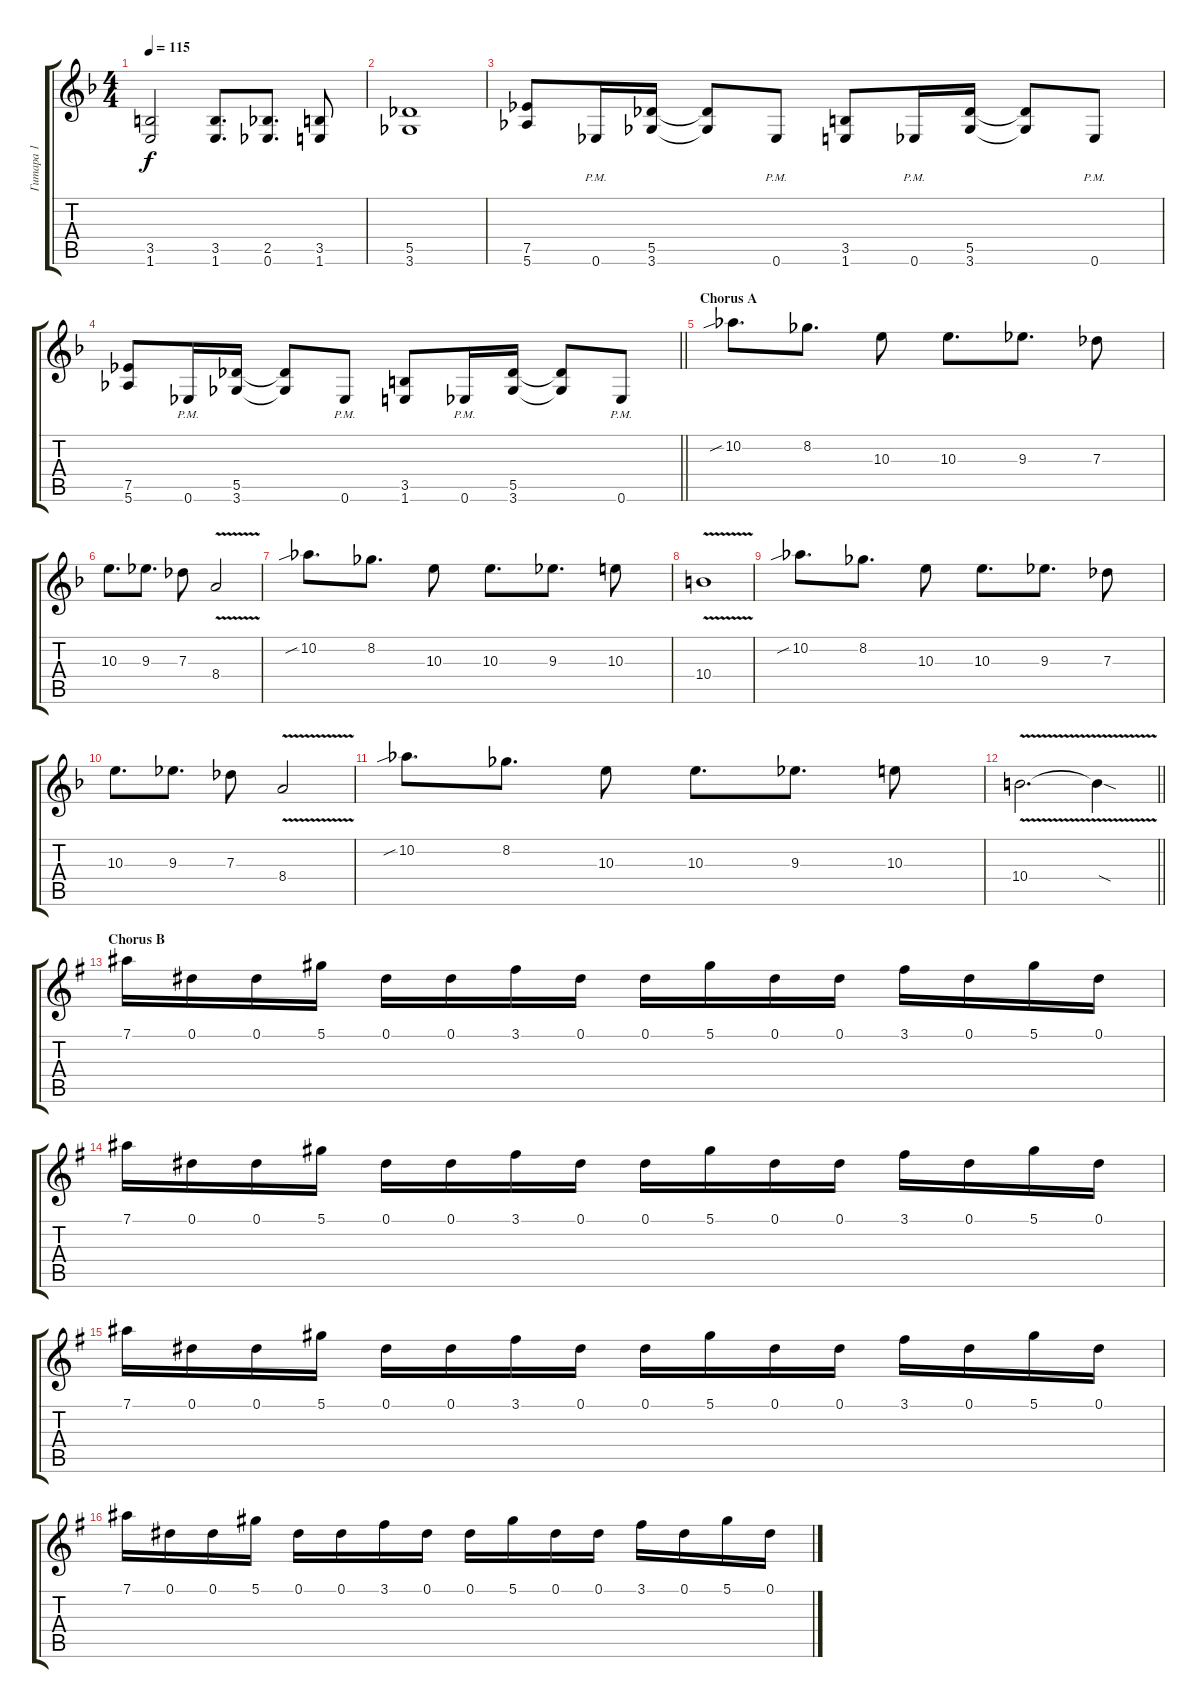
\track ("Гитара 1" "Гитара 1") {instrument distortionguitar}
\staff {score tabs}
\tuning (Eb4 Bb3 Gb3 Db3 Ab2 Eb2) {hide}
\ts (4 4)
\tempo 115
\clef g2
\ks dminor
(3.5 1.6).2{dy f} (3.5 1.6).8{d} (2.5 0.6).8{d} (3.5 1.6).8 |
(5.5 3.6).1 |
(7.5 5.6).8 0.6{pm}.16 (5.5 3.6).16 (5.5{t} 3.6{t}).8 0.6{pm}.8 (3.5 1.6).8 0.6{pm}.16 (5.5 3.6).16 (5.5{t} 3.6{t}).8 0.6{pm}.8 |
\barLineRight lightlight
(7.5 5.6).8 0.6{pm}.16 (5.5 3.6).16 (5.5{t} 3.6{t}).8 0.6{pm}.8 (3.5 1.6).8 0.6{pm}.16 (5.5 3.6).16 (5.5{t} 3.6{t}).8 0.6{pm}.8 |
\section ("" "Chorus A")
10.2{sib}.8{d} 8.2.8{d} 10.3.8 10.3.8{d} 9.3.8{d} 7.3.8 |
10.3.8{d} 9.3.8{d} 7.3.8 8.4{v}.2 |
10.2{sib}.8{d} 8.2.8{d} 10.3.8 10.3.8{d} 9.3.8{d} 10.3.8 |
10.4{v}.1 |
10.2{sib}.8{d} 8.2.8{d} 10.3.8 10.3.8{d} 9.3.8{d} 7.3.8 |
10.3.8{d} 9.3.8{d} 7.3.8 8.4{v}.2 |
10.2{sib}.8{d} 8.2.8{d} 10.3.8 10.3.8{d} 9.3.8{d} 10.3.8 |
\barLineRight lightlight
10.4{v}.2{d} 10.4{sod t}.4 |
\section ("" "Chorus B")
\ks eminor
7.1.16 0.1.16 0.1.16 5.1.16 0.1.16 0.1.16 3.1.16 0.1.16 0.1.16 5.1.16 0.1.16 0.1.16 3.1.16 0.1.16 5.1.16 0.1.16 |
7.1.16 0.1.16 0.1.16 5.1.16 0.1.16 0.1.16 3.1.16 0.1.16 0.1.16 5.1.16 0.1.16 0.1.16 3.1.16 0.1.16 5.1.16 0.1.16 |
7.1.16 0.1.16 0.1.16 5.1.16 0.1.16 0.1.16 3.1.16 0.1.16 0.1.16 5.1.16 0.1.16 0.1.16 3.1.16 0.1.16 5.1.16 0.1.16 |
7.1.16 0.1.16 0.1.16 5.1.16 0.1.16 0.1.16 3.1.16 0.1.16 0.1.16 5.1.16 0.1.16 0.1.16 3.1.16 0.1.16 5.1.16 0.1.16
